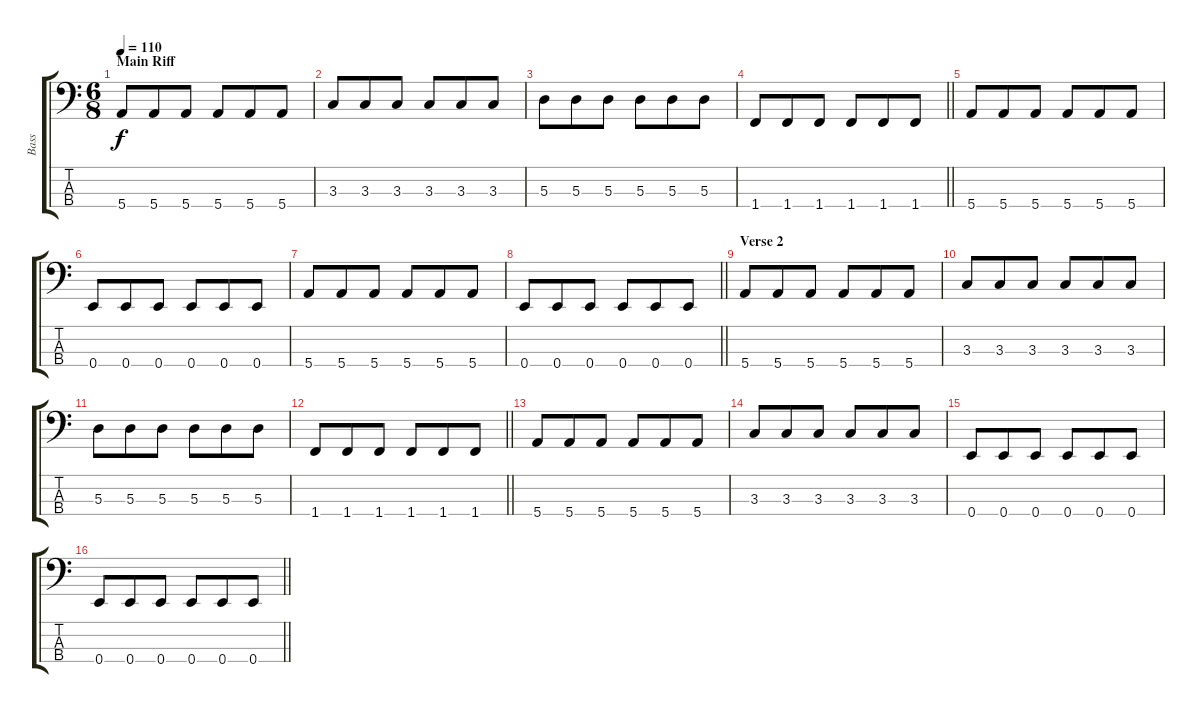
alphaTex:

\track ("Bass" "Bass") {instrument electricbassfinger}
\staff {score tabs}
\tuning (G2 D2 A1 E1) {hide}
\ts (6 8)
\section ("" "Main Riff")
\tempo 110
\clef f4
\ks c
5.4.8{dy f} 5.4.8 5.4.8 5.4.8 5.4.8 5.4.8 |
3.3.8 3.3.8 3.3.8 3.3.8 3.3.8 3.3.8 |
5.3.8 5.3.8 5.3.8 5.3.8 5.3.8 5.3.8 |
\barLineRight lightlight
1.4.8 1.4.8 1.4.8 1.4.8 1.4.8 1.4.8 |
\section ("" "")
5.4.8 5.4.8 5.4.8 5.4.8 5.4.8 5.4.8 |
0.4.8 0.4.8 0.4.8 0.4.8 0.4.8 0.4.8 |
5.4.8 5.4.8 5.4.8 5.4.8 5.4.8 5.4.8 |
\barLineRight lightlight
0.4.8 0.4.8 0.4.8 0.4.8 0.4.8 0.4.8 |
\section ("" "Verse 2")
5.4.8 5.4.8 5.4.8 5.4.8 5.4.8 5.4.8 |
3.3.8 3.3.8 3.3.8 3.3.8 3.3.8 3.3.8 |
5.3.8 5.3.8 5.3.8 5.3.8 5.3.8 5.3.8 |
\barLineRight lightlight
1.4.8 1.4.8 1.4.8 1.4.8 1.4.8 1.4.8 |
\section ("" "")
5.4.8 5.4.8 5.4.8 5.4.8 5.4.8 5.4.8 |
3.3.8 3.3.8 3.3.8 3.3.8 3.3.8 3.3.8 |
0.4.8 0.4.8 0.4.8 0.4.8 0.4.8 0.4.8 |
\barLineRight lightlight
0.4.8 0.4.8 0.4.8 0.4.8 0.4.8 0.4.8
